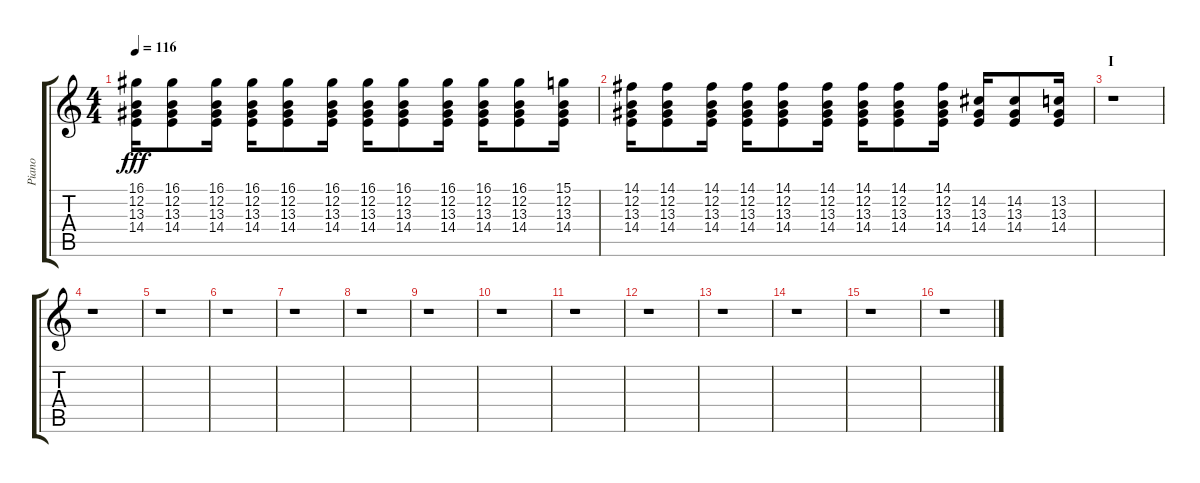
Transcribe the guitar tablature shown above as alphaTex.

\track ("Piano" "Piano") {instrument acousticgrandpiano}
\staff {score tabs}
\tuning (E4 B3 G3 D3 A2 E2) {hide}
\ts (4 4)
\tempo 116
\clef g2
\ks c
(16.1 12.2 13.3 14.4).16{dy fff} (16.1 12.2 13.3 14.4).8 (16.1 12.2 13.3 14.4).16 (16.1 12.2 13.3 14.4).16 (16.1 12.2 13.3 14.4).8 (16.1 12.2 13.3 14.4).16 (16.1 12.2 13.3 14.4).16 (16.1 12.2 13.3 14.4).8 (16.1 12.2 13.3 14.4).16 (16.1 12.2 13.3 14.4).16 (16.1 12.2 13.3 14.4).8 (15.1 12.2 13.3 14.4).16 |
(14.1 12.2 13.3 14.4).16 (14.1 12.2 13.3 14.4).8 (14.1 12.2 13.3 14.4).16 (14.1 12.2 13.3 14.4).16 (14.1 12.2 13.3 14.4).8 (14.1 12.2 13.3 14.4).16 (14.1 12.2 13.3 14.4).16 (14.1 12.2 13.3 14.4).8 (14.1 12.2 13.3 14.4).16 (14.2 13.3 14.4).16 (14.2 13.3 14.4).8 (13.2 13.3 14.4).16 |
\section ("" "I")
r.1 |
r.1 |
r.1 |
r.1 |
r.1 |
r.1 |
r.1 |
r.1 |
r.1 |
r.1 |
r.1 |
r.1 |
r.1 |
r.1
